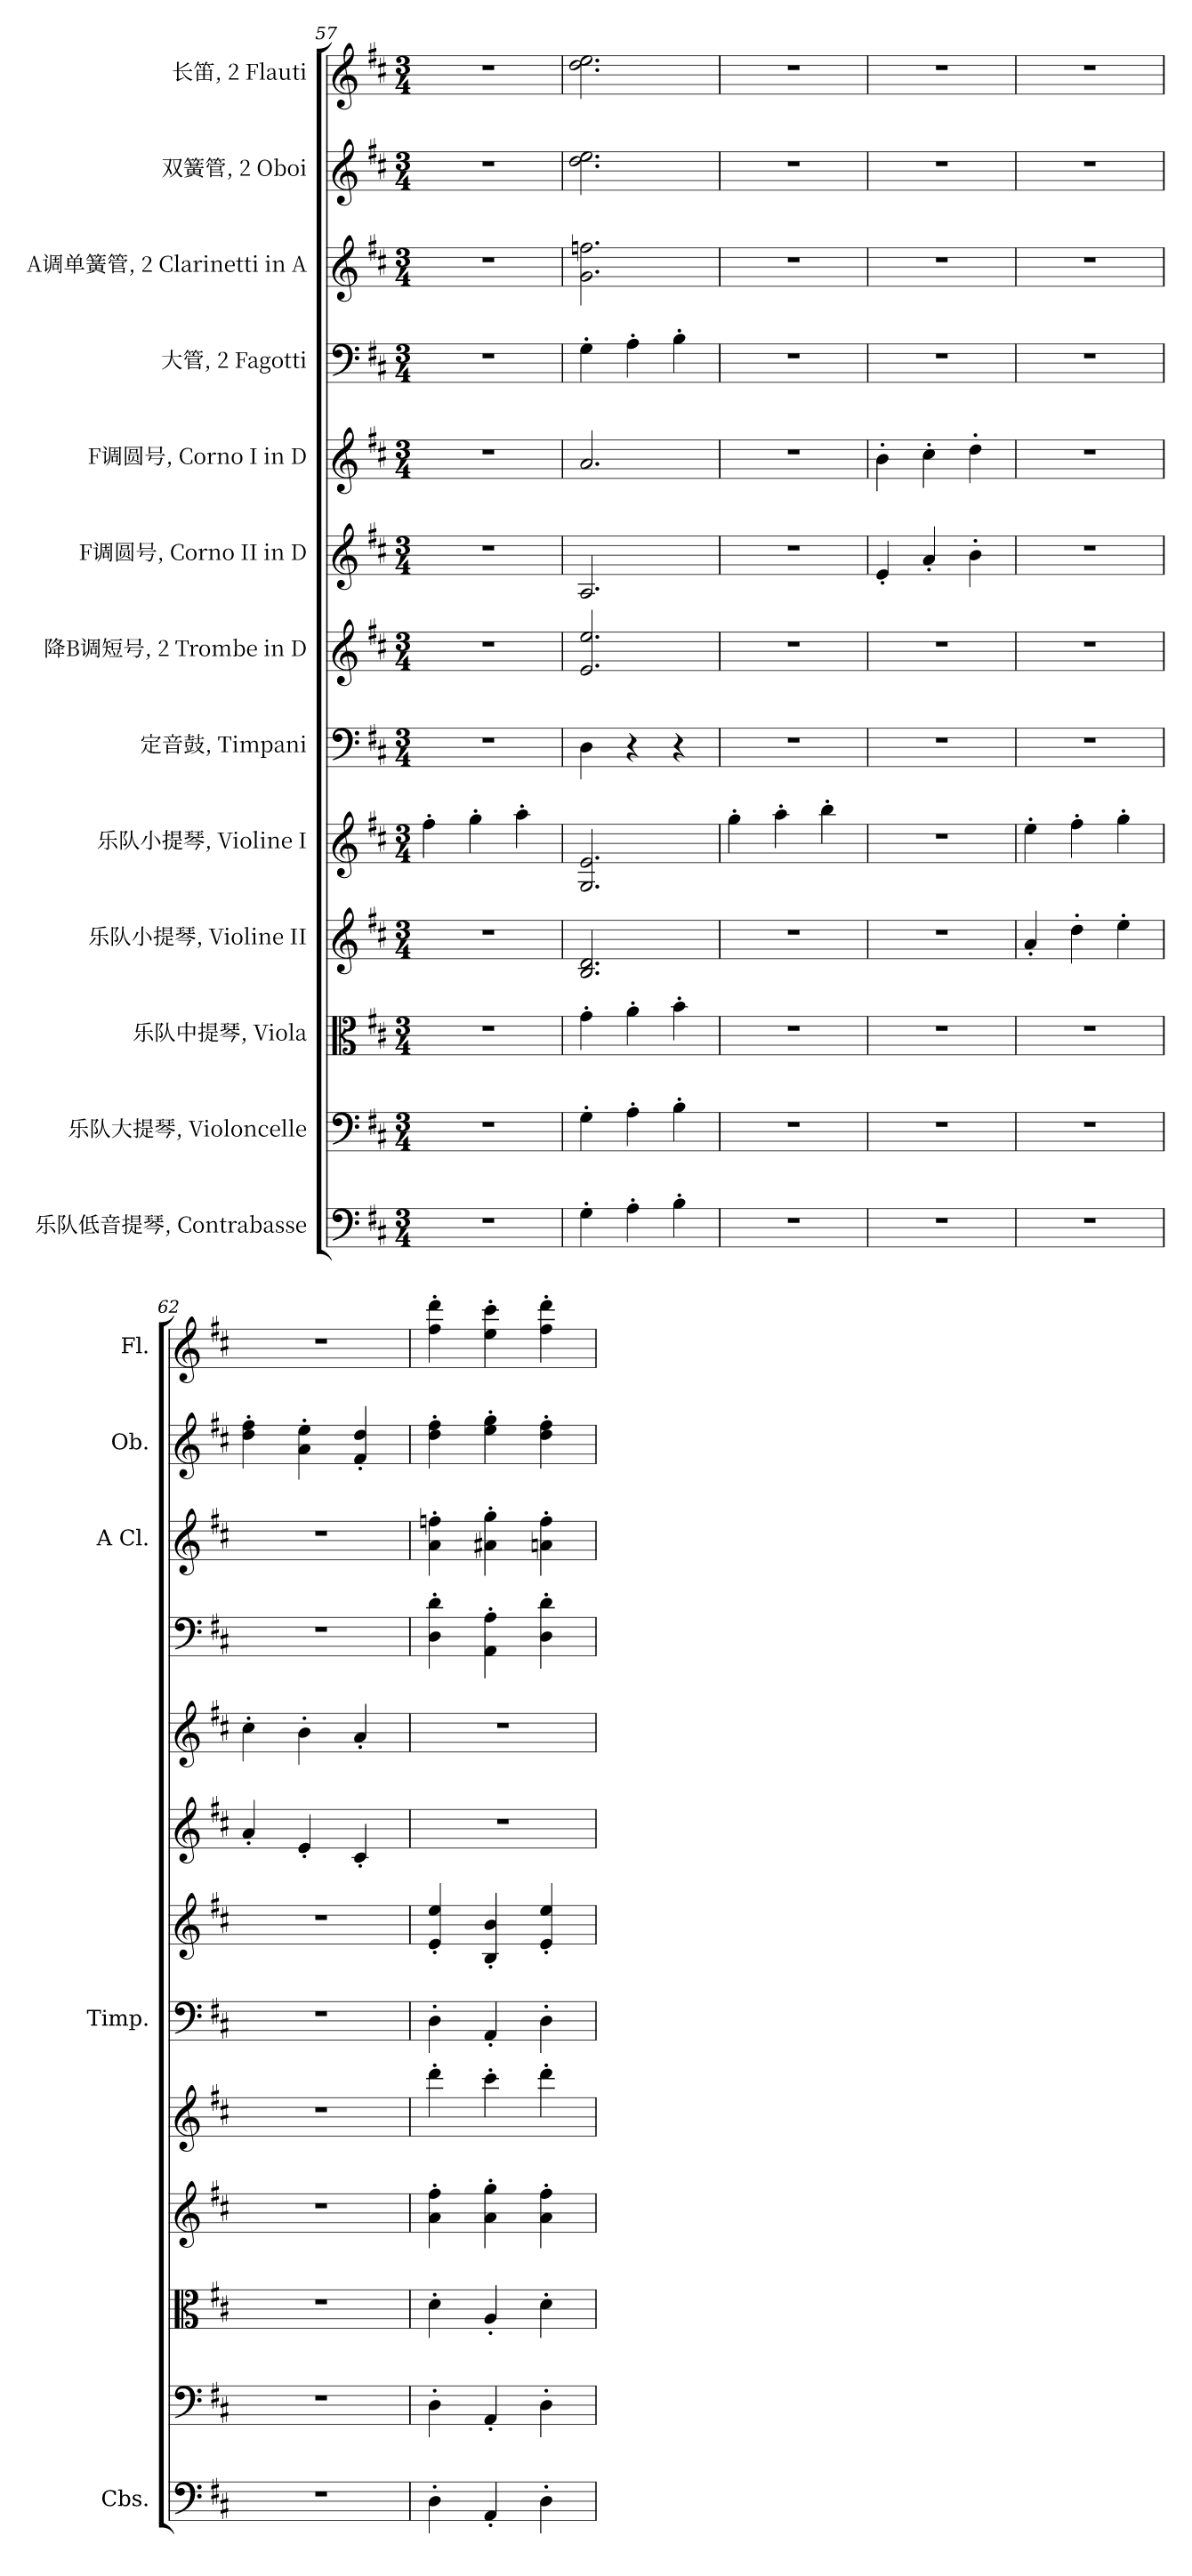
**kern	**kern	**kern	**kern	**kern	**kern	**kern	**kern	**kern	**kern	**kern	**kern	**kern
*part13	*part12	*part11	*part10	*part9	*part8	*part7	*part6	*part5	*part4	*part3	*part2	*part1
*staff13	*staff12	*staff11	*staff10	*staff9	*staff8	*staff7	*staff6	*staff5	*staff4	*staff3	*staff2	*staff1
*I"乐队低音提琴, Contrabasse	*I"乐队大提琴, Violoncelle	*I"乐队中提琴, Viola	*I"乐队小提琴, Violine II	*I"乐队小提琴, Violine I	*I"定音鼓, Timpani	*I"降B调短号, 2 Trombe in D	*I"F调圆号, Corno II in D	*I"F调圆号, Corno I in D	*I"大管, 2 Fagotti	*I"A调单簧管, 2 Clarinetti in A	*I"双簧管, 2 Oboi	*I"长笛, 2 Flauti
*I'Cbs.	*	*	*	*	*I'Timp.	*	*	*	*	*I'A Cl.	*I'Ob.	*I'Fl.
!!LO:PB:g=z
*clefF4	*clefF4	*clefC3	*clefG2	*clefG2	*clefF4	*clefG2	*clefG2	*clefG2	*clefF4	*clefG2	*clefG2	*clefG2
*ITrd7c12	*	*	*	*	*	*ITrd1c2	*ITrd4c7	*ITrd4c7	*	*ITrd2c3	*	*
*k[f#c#]	*k[f#c#]	*k[f#c#]	*k[f#c#]	*k[f#c#]	*k[f#c#]	*k[]	*k[f#]	*k[f#]	*k[f#c#]	*k[f#c#g#d#a#]	*k[f#c#]	*k[f#c#]
*M3/4	*M3/4	*M3/4	*M3/4	*M3/4	*M3/4	*M3/4	*M3/4	*M3/4	*M3/4	*M3/4	*M3/4	*M3/4
*MM315	*MM315	*MM315	*MM315	*MM315	*MM315	*MM315	*MM315	*MM315	*MM315	*MM315	*MM315	*MM315
=57	=57	=57	=57	=57	=57	=57	=57	=57	=57	=57	=57	=57
2.r	2.r	2.r	2.r	4ff#'\	2.r	2.r	2.r	2.r	2.r	2.r	2.r	2.r
.	.	.	.	4gg'\	.	.	.	.	.	.	.	.
.	.	.	.	4aa'\	.	.	.	.	.	.	.	.
=58	=58	=58	=58	=58	=58	=58	=58	=58	=58	=58	=58	=58
*	*	*	*	*	*	*	*	*	*	*	*	*MM315
4GG'\	4G'\	4g'\	2.B/ 2.d/	2.G/ 2.e/	4D\	2.d/ 2.dd/	2.D/	2.d/	4G'\	2.e\ 2.ddn\	2.dd\ 2.ee\	2.dd\ 2.ee\
4AA'\	4A'\	4a'\	.	.	4r	.	.	.	4A'\	.	.	.
4BB'\	4B'\	4b'\	.	.	4r	.	.	.	4B'\	.	.	.
=59	=59	=59	=59	=59	=59	=59	=59	=59	=59	=59	=59	=59
*	*	*	*	*	*	*	*	*	*	*	*	*MM315
2.r	2.r	2.r	2.r	4gg'\	2.r	2.r	2.r	2.r	2.r	2.r	2.r	2.r
.	.	.	.	4aa'\	.	.	.	.	.	.	.	.
.	.	.	.	4bb'\	.	.	.	.	.	.	.	.
=60	=60	=60	=60	=60	=60	=60	=60	=60	=60	=60	=60	=60
*	*	*	*	*	*	*	*	*	*	*	*	*MM315
2.r	2.r	2.r	2.r	2.r	2.r	2.r	4A'/	4e'\	2.r	2.r	2.r	2.r
.	.	.	.	.	.	.	4d'/	4f#'\	.	.	.	.
.	.	.	.	.	.	.	4e'\	4g'\	.	.	.	.
=61	=61	=61	=61	=61	=61	=61	=61	=61	=61	=61	=61	=61
*	*	*	*	*	*	*	*	*	*	*	*	*MM315
2.r	2.r	2.r	4a'/	4ee'\	2.r	2.r	2.r	2.r	2.r	2.r	2.r	2.r
.	.	.	4dd'\	4ff#'\	.	.	.	.	.	.	.	.
.	.	.	4ee'\	4gg'\	.	.	.	.	.	.	.	.
=62	=62	=62	=62	=62	=62	=62	=62	=62	=62	=62	=62	=62
*	*	*	*	*	*	*	*	*	*	*	*	*MM315
2.r	2.r	2.r	2.r	2.r	2.r	2.r	4d'/	4f#'\	2.r	2.r	4dd\' 4ff#\'	2.r
.	.	.	.	.	.	.	4A'/	4e'\	.	.	4a\' 4ee\'	.
.	.	.	.	.	.	.	4F#'/	4d'/	.	.	4f#/' 4dd/'	.
=63	=63	=63	=63	=63	=63	=63	=63	=63	=63	=63	=63	=63
*	*	*	*	*	*	*	*	*	*	*	*	*MM315
4DD'\	4D'\	4d'\	4a\' 4ff#\'	4ddd'\	4D'\	4d/' 4dd/'	2.r	2.r	4D\' 4d\'	4f#\' 4ddn\'	4dd\' 4ff#\'	4ff#\' 4ddd\'
*	*	*	*	*	*	*	*	*	*	*	*	*MM281
4AAA'/	4AA'/	4A'/	4a\' 4gg\'	4ccc#'\	4AA'/	4A/' 4a/'	.	.	4AA\' 4A\'	4f##X\' 4ee\'	4ee\' 4gg\'	4ee\' 4ccc#\'
4DD'\	4D'\	4d'\	4a\' 4ff#\'	4ddd'\	4D'\	4d/' 4dd/'	.	.	4D\' 4d\'	4f#X\' 4dd\'	4dd\' 4ff#\'	4ff#\' 4ddd\'
=	=	=	=	=	=	=	=	=	=	=	=	=
*-	*-	*-	*-	*-	*-	*-	*-	*-	*-	*-	*-	*-
